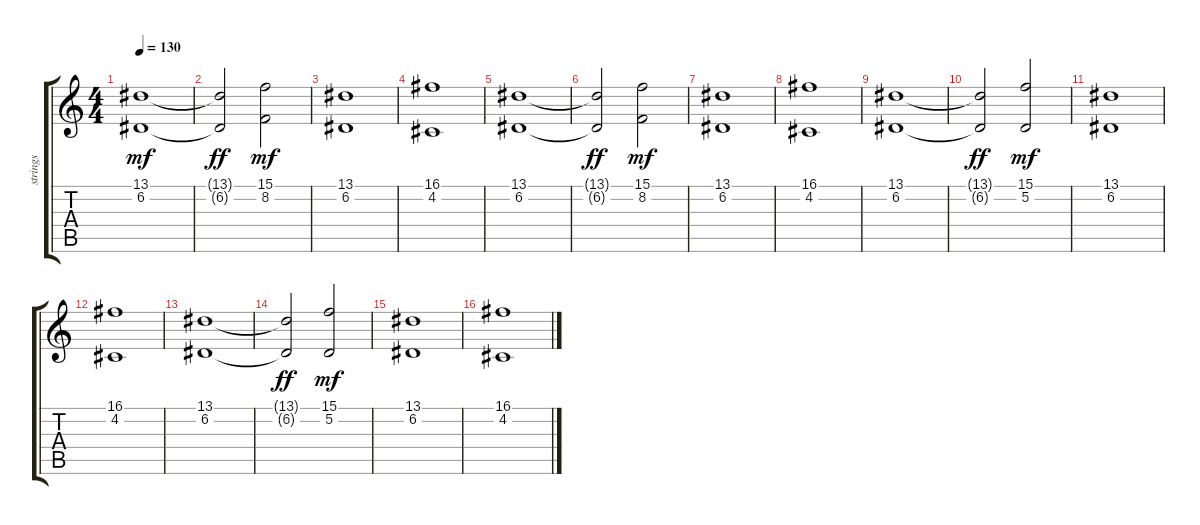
\track ("strings" "strings") {instrument stringensemble1}
\staff {score tabs}
\tuning (D4 A3 F3 C3 G2 C2) {hide}
\ts (4 4)
\tempo 130
\clef g2
\ks c
(13.1 6.2).1{dy mf} |
(13.1{t} 6.2{t}).2{dy ff} (15.1 8.2).2{dy mf} |
(13.1 6.2).1 |
(16.1 4.2).1 |
(13.1 6.2).1 |
(13.1{t} 6.2{t}).2{dy ff} (15.1 8.2).2{dy mf} |
(13.1 6.2).1 |
(16.1 4.2).1 |
(13.1 6.2).1 |
(13.1{t} 6.2{t}).2{dy ff} (15.1 5.2).2{dy mf} |
(13.1 6.2).1 |
(16.1 4.2).1 |
(13.1 6.2).1 |
(13.1{t} 6.2{t}).2{dy ff} (15.1 5.2).2{dy mf} |
(13.1 6.2).1 |
(16.1 4.2).1
